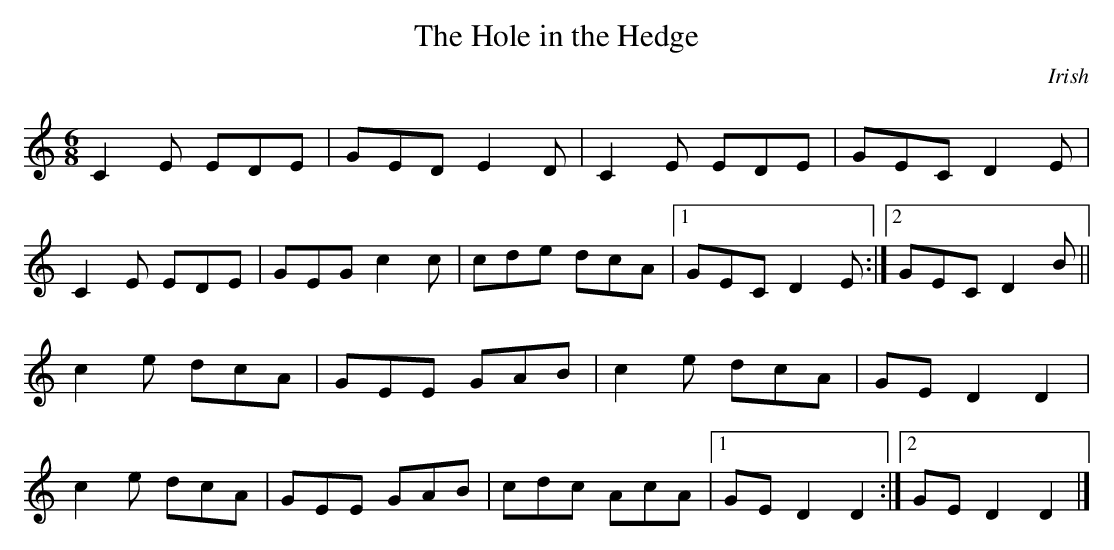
X:1
T:The Hole in the Hedge
M:6/8
K:C
C2 E EDE | GED E2 D | C2 E EDE | GEC D2 E |
C2 E EDE | GEG c2 c | cde dcA |1 GEC D2 E :|2 GEC D2 B ||
c2 e dcA | GEE GAB | c2 e dcA | GED2 D2 |
c2 e dcA | GEE GAB | cdc AcA |1 GED2 D2 :|2 GED2 D2 |]
